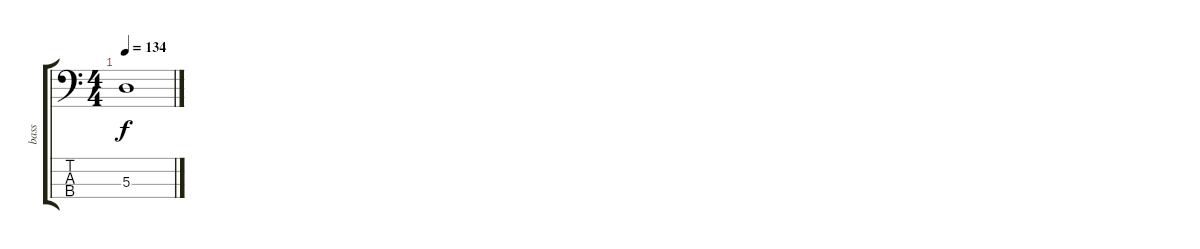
\track ("bass" "bass") {instrument electricbasspick}
\staff {score tabs}
\tuning (G2 D2 A1 E1) {hide}
\ts (4 4)
\tempo 134
\clef f4
\ks c
5.3.1{dy f}
